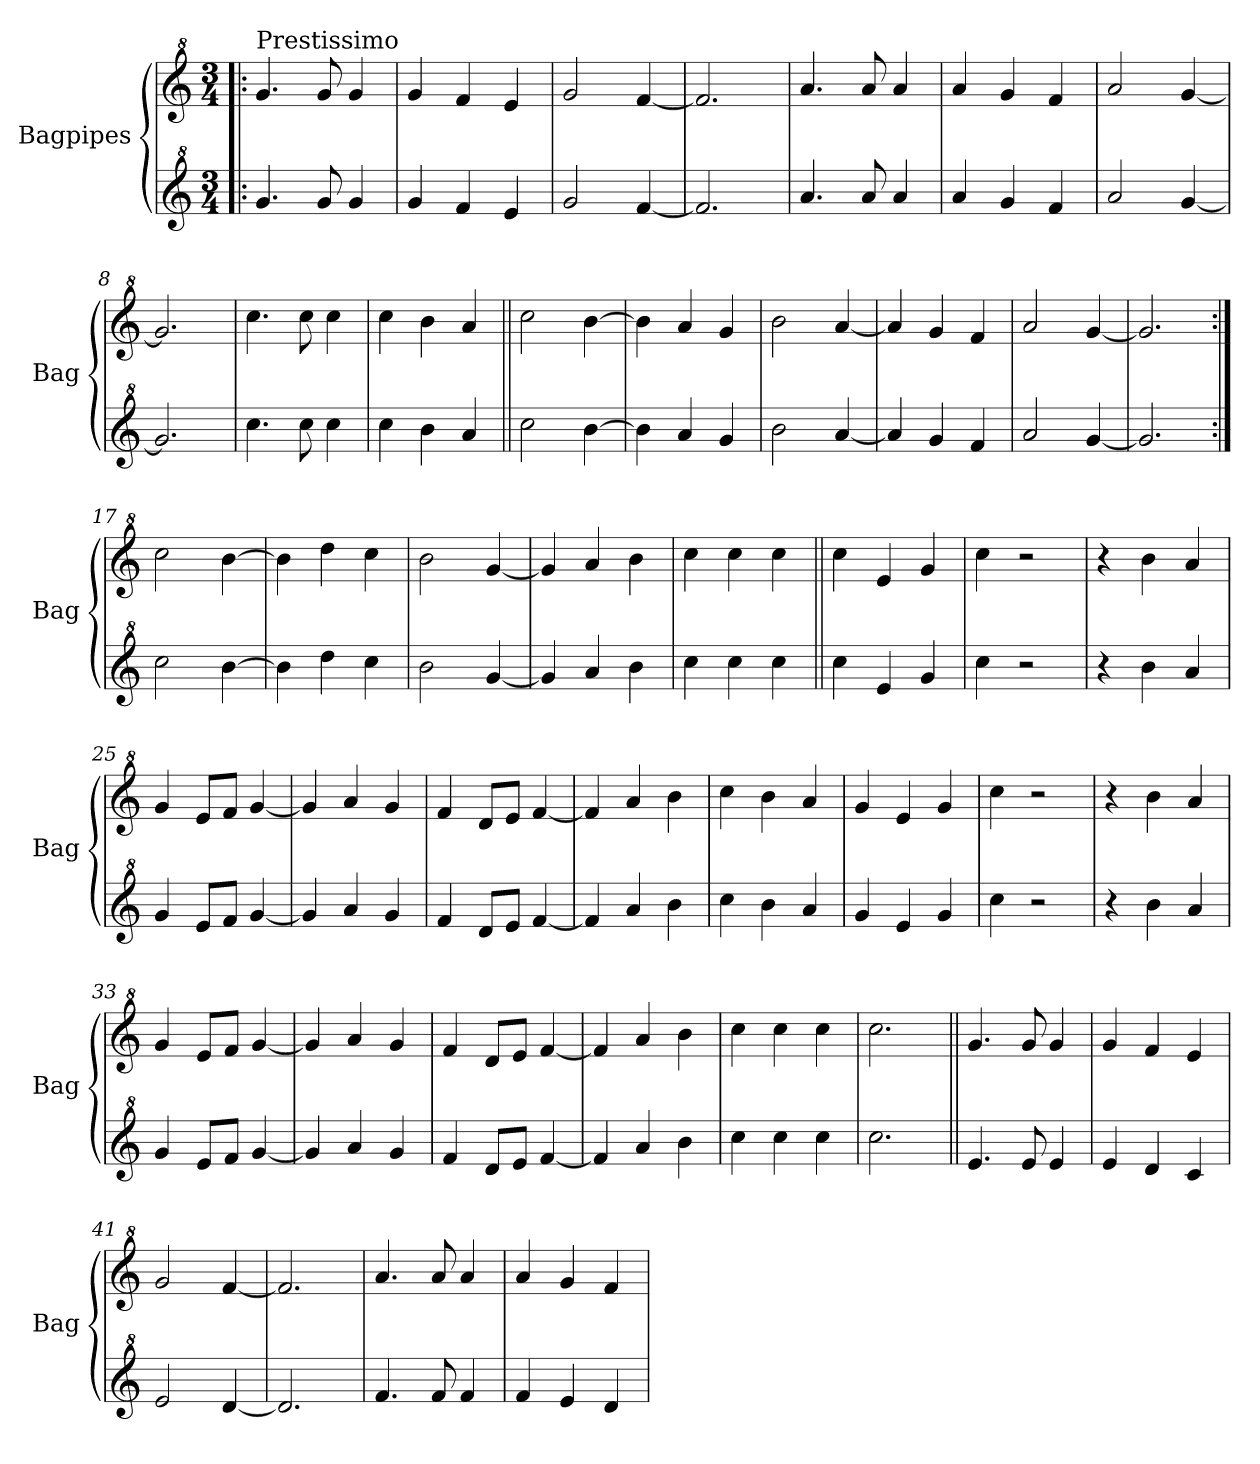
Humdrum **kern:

**kern	**kern
*part2	*part1
*staff2	*staff1
*I"Bagpipes	*I"Bagpipes
*I'Bag	*I'Bag
*clefG^2	*clefG^2
*ITrd1c2	*ITrd1c2
*k[b-e-]	*k[b-e-]
*B-:	*B-:
*M3/4	*M3/4
=1!|:	=1!|:
!	!LO:TX:a:t=Prestissimo
4.ff/	4.ff/
8ff/	8ff/
4ff/	4ff/
=2	=2
4ff/	4ff/
4ee-/	4ee-/
4dd/	4dd/
=3	=3
2ff/	2ff/
[4ee-/	[4ee-/
=4	=4
2.ee-/]	2.ee-/]
=5	=5
4.gg/	4.gg/
8gg/	8gg/
4gg/	4gg/
=6	=6
4gg/	4gg/
4ff/	4ff/
4ee-/	4ee-/
=7	=7
2gg/	2gg/
[4ff/	[4ff/
=8	=8
2.ff/]	2.ff/]
=9	=9
4.bb-\	4.bb-\
8bb-\	8bb-\
4bb-\	4bb-\
=10	=10
4bb-\	4bb-\
4aa\	4aa\
4gg/	4gg/
=11||	=11||
2bb-\	2bb-\
[4aa\	[4aa\
=12	=12
4aa\]	4aa\]
4gg/	4gg/
4ff/	4ff/
!!LO:LB:g=z
=13	=13
2aa\	2aa\
[4gg/	[4gg/
=14	=14
4gg/]	4gg/]
4ff/	4ff/
4ee-/	4ee-/
=15	=15
2gg/	2gg/
[4ff/	[4ff/
=16	=16
2.ff/]	2.ff/]
=17:|!	=17:|!
2bb-\	2bb-\
[4aa\	[4aa\
=18	=18
4aa\]	4aa\]
4ccc\	4ccc\
4bb-\	4bb-\
=19	=19
2aa\	2aa\
[4ff/	[4ff/
=20	=20
4ff/]	4ff/]
4gg/	4gg/
4aa\	4aa\
=21	=21
4bb-\	4bb-\
4bb-\	4bb-\
4bb-\	4bb-\
=22||	=22||
4bb-\	4bb-\
4dd/	4dd/
4ff/	4ff/
=23	=23
4bb-\	4bb-\
2r	2r
=24	=24
4r	4r
4aa\	4aa\
4gg/	4gg/
=25	=25
4ff/	4ff/
8dd/L	8dd/L
8ee-/J	8ee-/J
[4ff/	[4ff/
!!LO:LB:g=z
=26	=26
4ff/]	4ff/]
4gg/	4gg/
4ff/	4ff/
=27	=27
4ee-/	4ee-/
8cc/L	8cc/L
8dd/J	8dd/J
[4ee-/	[4ee-/
=28	=28
4ee-/]	4ee-/]
4gg/	4gg/
4aa\	4aa\
=29	=29
4bb-\	4bb-\
4aa\	4aa\
4gg/	4gg/
=30	=30
4ff/	4ff/
4dd/	4dd/
4ff/	4ff/
=31	=31
4bb-\	4bb-\
2r	2r
=32	=32
4r	4r
4aa\	4aa\
4gg/	4gg/
=33	=33
4ff/	4ff/
8dd/L	8dd/L
8ee-/J	8ee-/J
[4ff/	[4ff/
=34	=34
4ff/]	4ff/]
4gg/	4gg/
4ff/	4ff/
=35	=35
4ee-/	4ee-/
8cc/L	8cc/L
8dd/J	8dd/J
[4ee-/	[4ee-/
=36	=36
4ee-/]	4ee-/]
4gg/	4gg/
4aa\	4aa\
!!LO:LB:g=z
=37	=37
4bb-\	4bb-\
4bb-\	4bb-\
4bb-\	4bb-\
=38	=38
2.bb-\	2.bb-\
=39||	=39||
4.dd/	4.ff/
8dd/	8ff/
4dd/	4ff/
=40	=40
4dd/	4ff/
4cc/	4ee-/
4b-/	4dd/
=41	=41
2dd/	2ff/
[4cc/	[4ee-/
=42	=42
2.cc/]	2.ee-/]
=43	=43
4.ee-/	4.gg/
8ee-/	8gg/
4ee-/	4gg/
=44	=44
4ee-/	4gg/
4dd/	4ff/
4cc/	4ee-/
=	=
*-	*-
